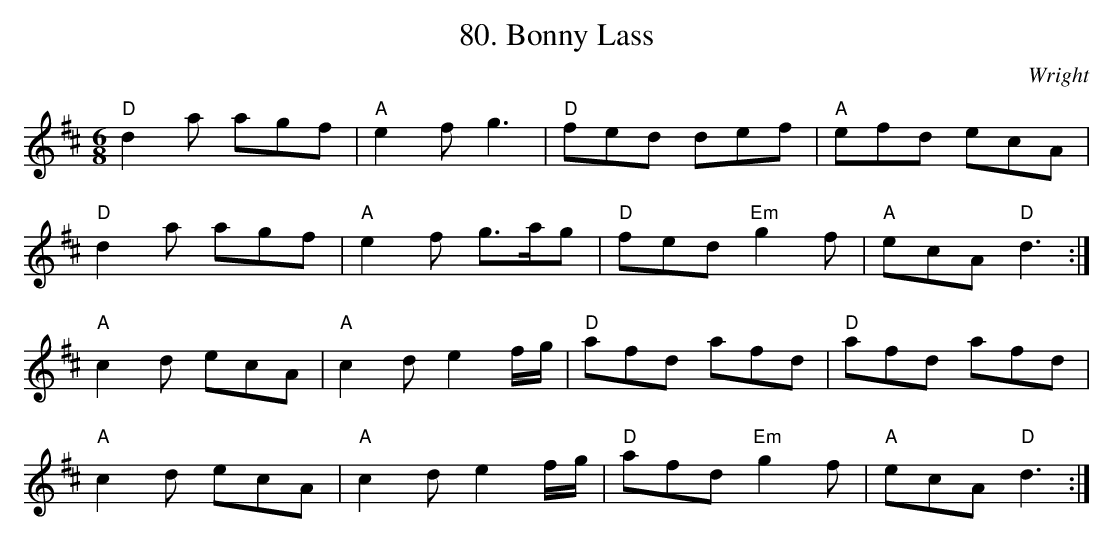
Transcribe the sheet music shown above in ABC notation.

X:1
T:80. Bonny Lass
C:Wright
L:1/8
M:6/8
K:D
 "D"d2 a agf | "A"e2 f g3 | "D"fed def | "A"efd ecA |$ "D"d2 a agf | "A"e2 f g>ag | "D"fed "Em"g2 f | %7
 "A"ecA "D"d3 :|$ "A"c2 d ecA | "A"c2 d e2 f/g/ | "D"afd afd | "D"afd afd |$ "A"c2 d ecA | "A"c2 d e2 f/g/ | "D"afd "Em"g2 f | %15
 "A"ecA "D"d3 :| %16
